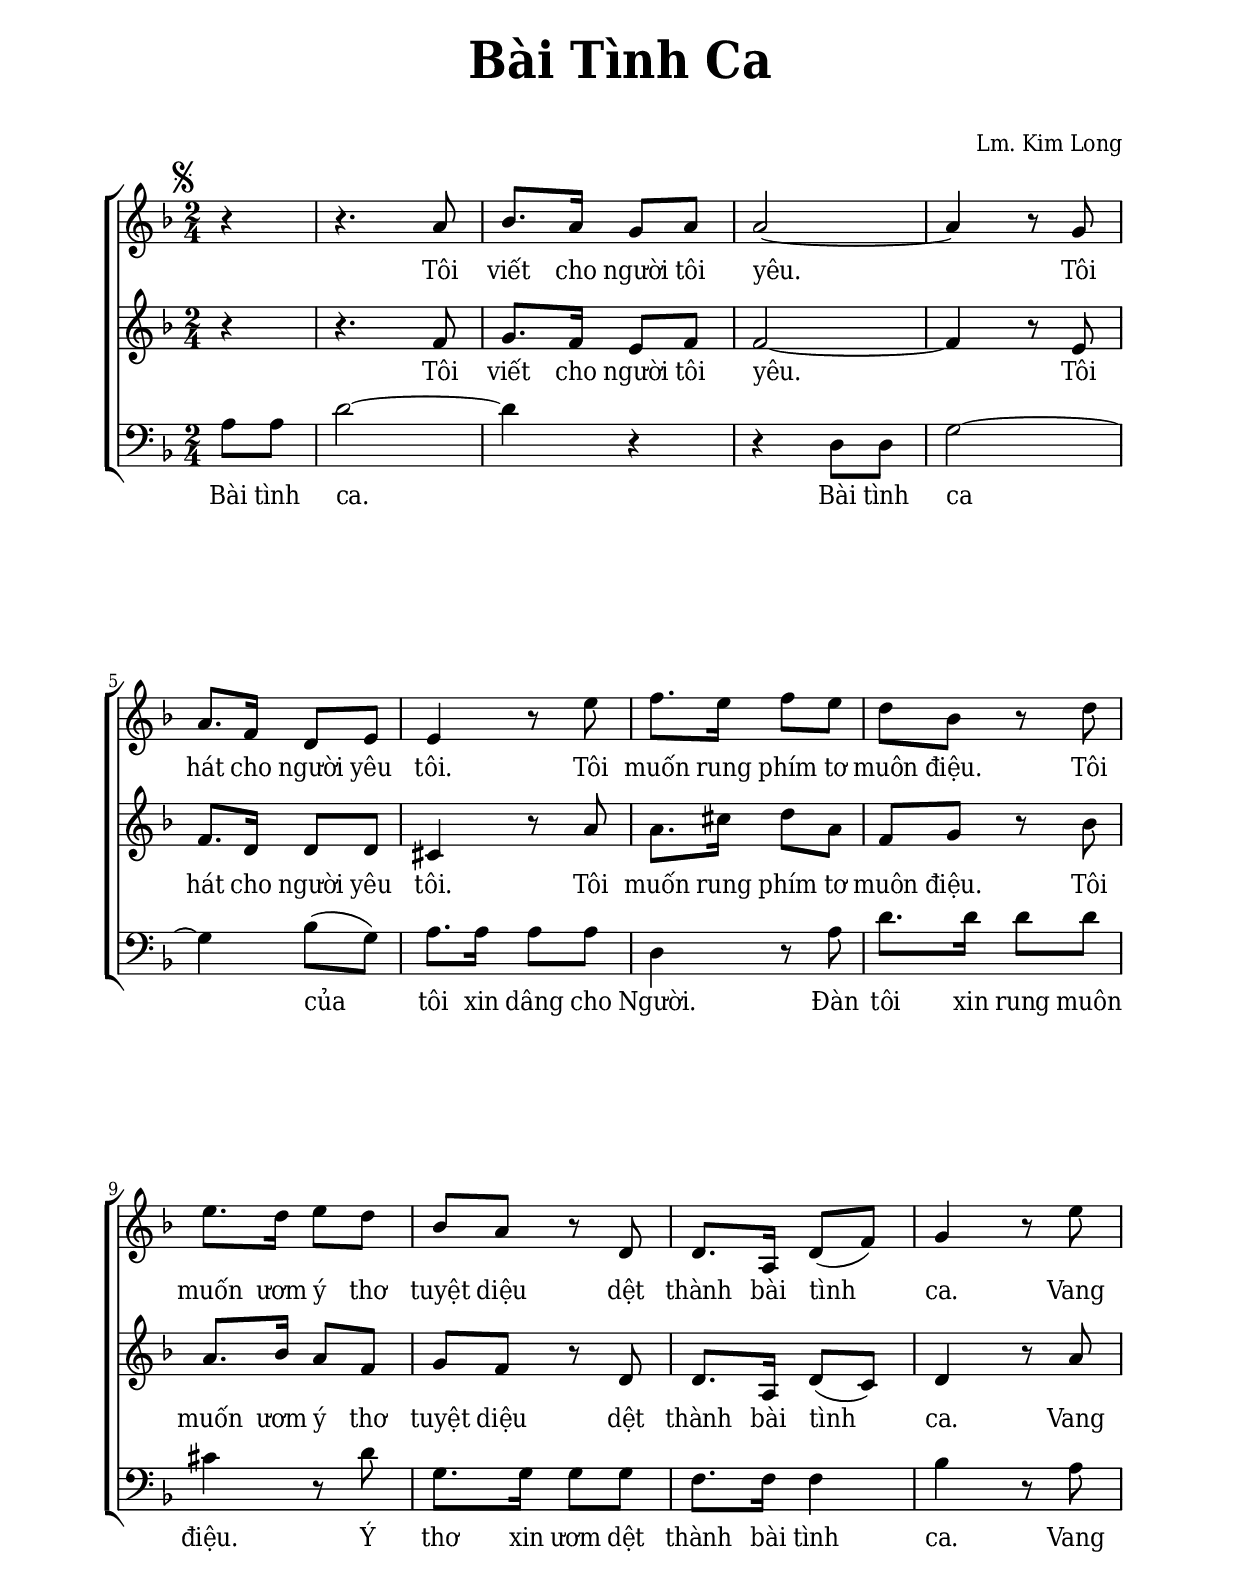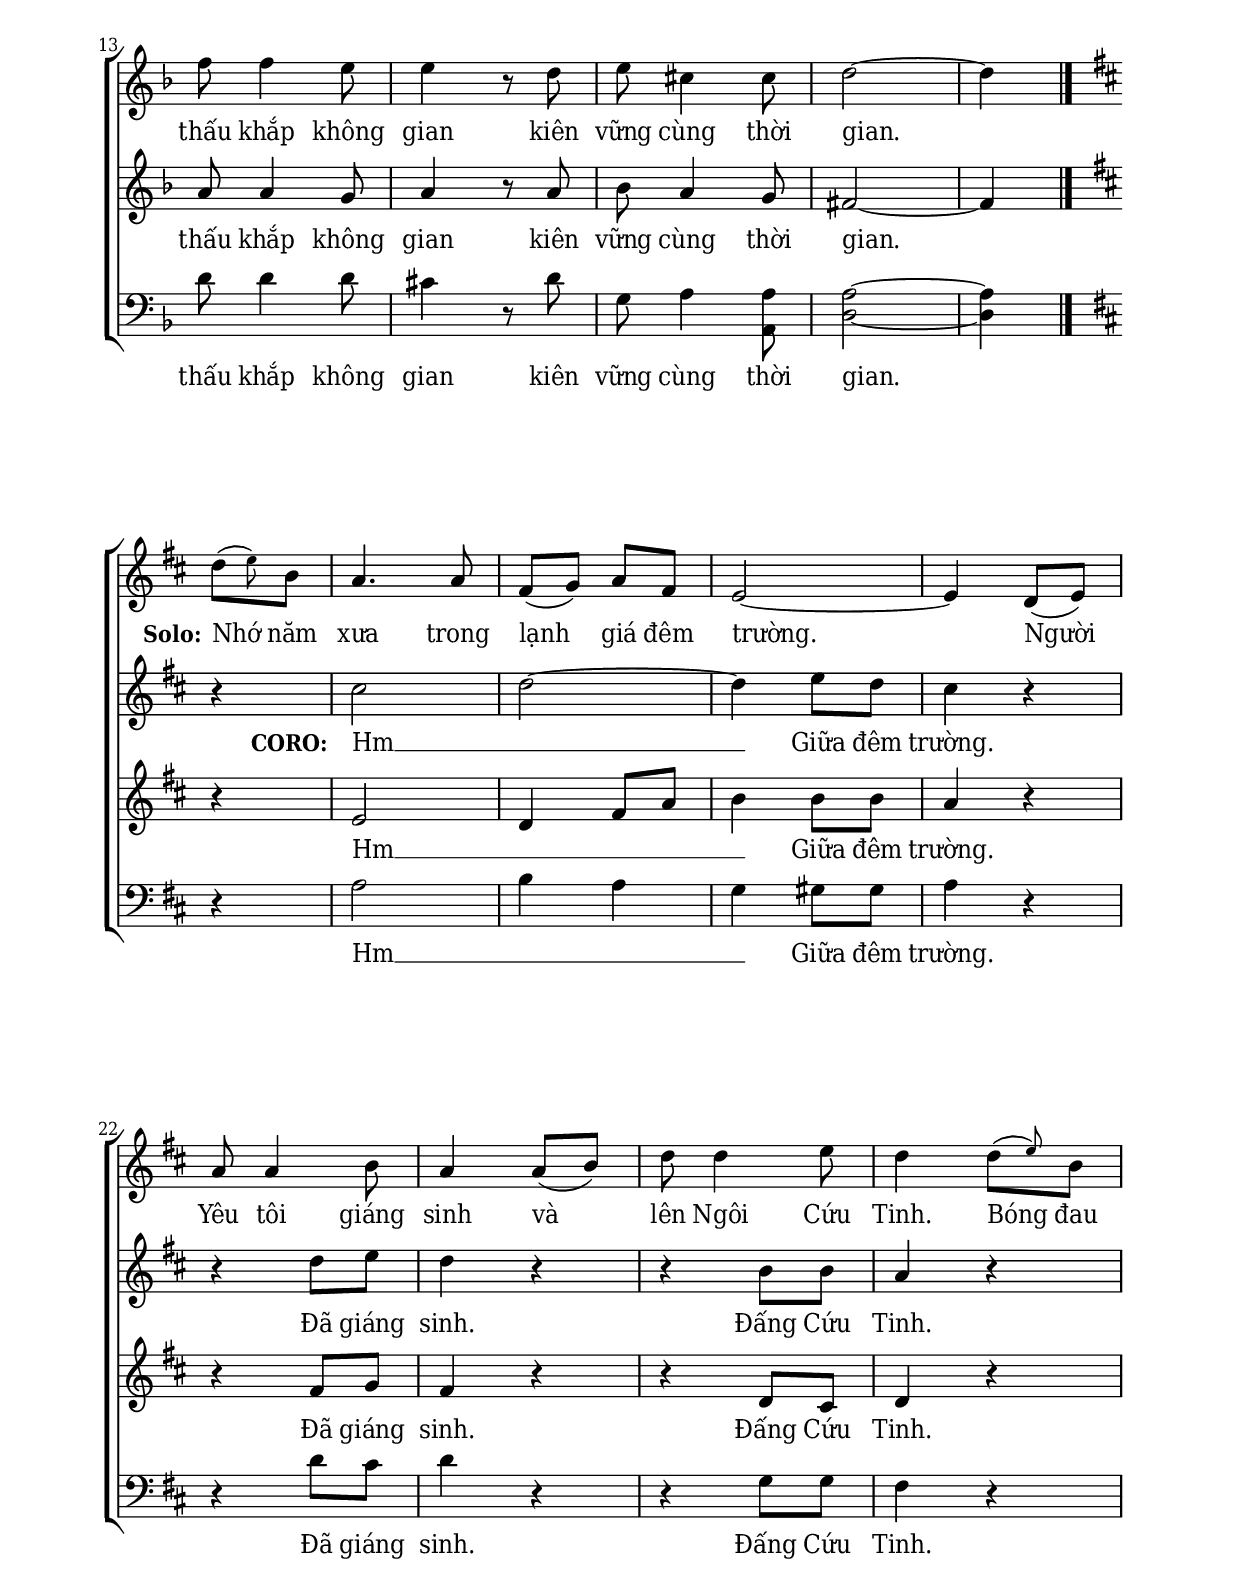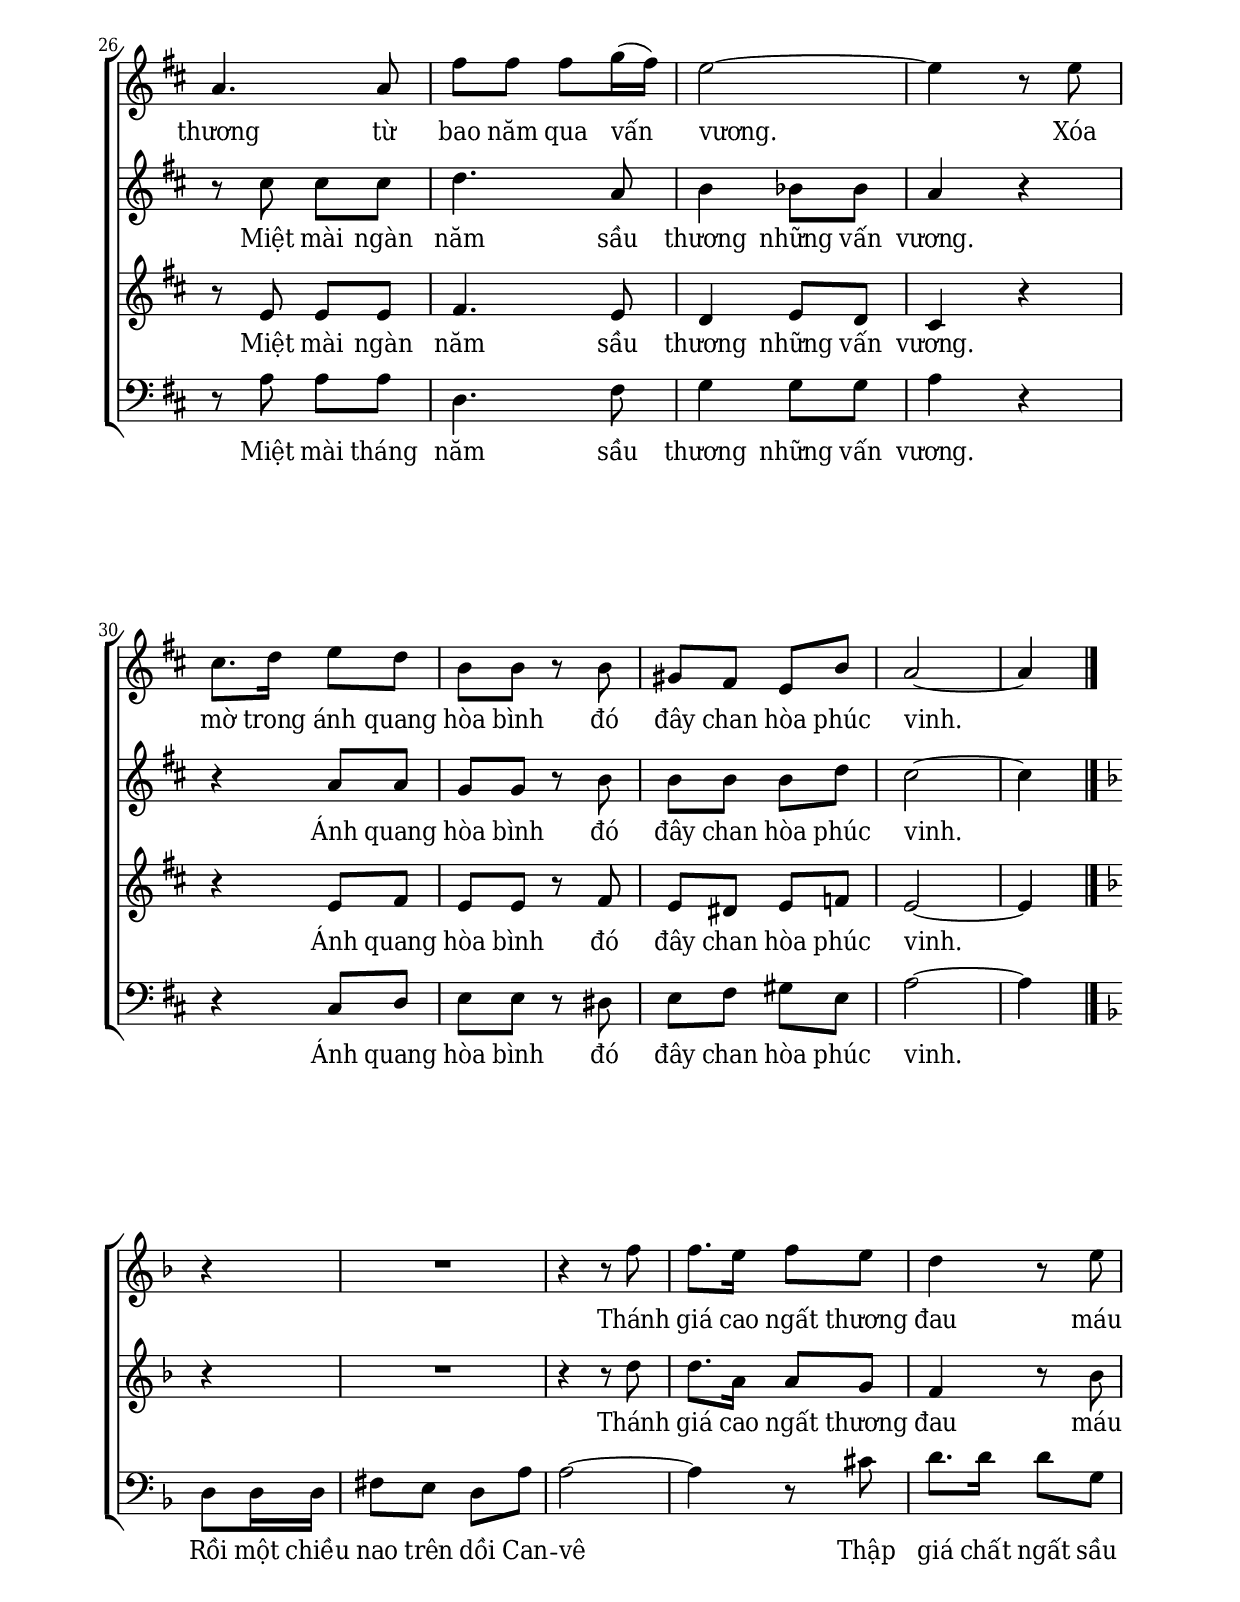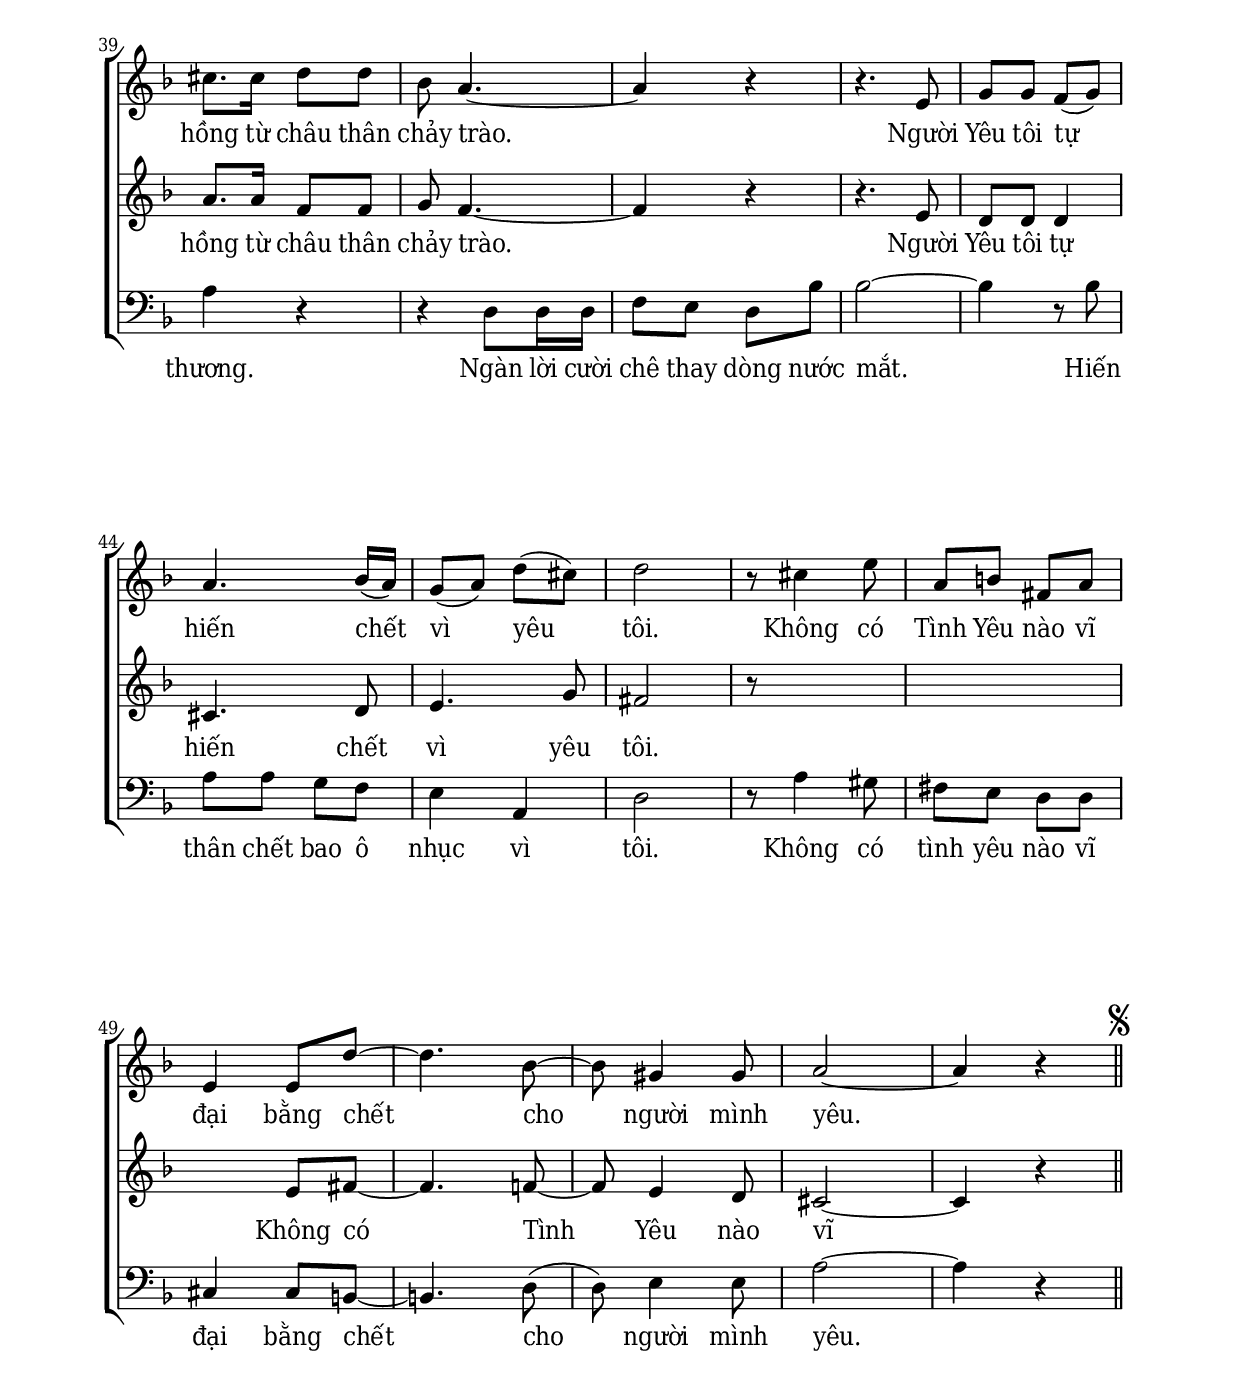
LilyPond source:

% Cài đặt chung\
\version "2.22.1"
\include "english.ly"

\header {
  title = \markup { \fontsize #3 "Bài Tình Ca" }
  composer = " "
  arranger = "Lm. Kim Long"
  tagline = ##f
}

% Nhạc phiên khúc
nhacPhienKhucSopMot = \relative c'' {
  \once \override Score.RehearsalMark.font-size = #0.1
  \mark \markup { \musicglyph #"scripts.segno" }
  \set Staff.printKeyCancellation = ##f
  \partial 4 r4
  r4. a8 |
  bf8. a16 g8 a |
  a2 ~ |
  a4 r8 g |
  a8. f16 d8 e |
  e4 r8 e' |
  f8. e16 f8 e |
  d bf r d |
  e8. d16 e8 d |
  bf a r d, |
  d8. a16 d8 (f) |
  g4 r8 e' |
  f f4 e8 |
  e4 r8 d |
  e cs4 cs8 |
  d2 ~ |
  
  d4 \bar "|." \break
  
  \key d \major
  r |
  cs2 |
  d2 ~ |
  d4 e8 d |
  cs4 r |
  r d8 e |
  d4 r |
  r b8 b |
  a4 r |
  r8 cs cs cs |
  d4. a8 |
  b4 bf8 bf |
  a4 r |
  r a8 a |
  g g r b |
  b b b d |
  cs2 ~ |
  cs4 \bar "|." \break
  
  \key f \major
  r4 |
  R2
  r4 r8 f8 |
  f8. e16 f8 e |
  d4 r8 e |
  cs8. cs16 d8 d |
  bf a4. ~ |
  a4 r |
  r4. e8 |
  g g f (g) |
  a4. bf16 (a) |
  g8 (a) d (cs) |
  d2 |
  r8 cs4 e8 |
  a, b! fs a |
  e4 e8 d' ~ |
  d4. bf8 ~ |
  bf gs4 gs8 |
  a2 ~ |
  a4 r \bar "||"
  \once \override Score.RehearsalMark.font-size = #0.1
  \mark \markup { \musicglyph #"scripts.segno" }
}

nhacPhienKhucAltoMot = \relative c' {
  \set Staff.printKeyCancellation = ##f
  \partial 4 r4
  r4. f8 |
  g8. f16 e8 f |
  f2 ~ |
  f4 r8 e |
  f8. d16 d8 d |
  cs4 r8 a' |
  a8. cs16 d8 a |
  f g r bf |
  a8. bf16 a8 f |
  g f r d |
  d8. a16 d8 _(c) |
  d4 r8 a' |
  a a4 g8 |
  a4 r8 a |
  bf a4 g8 |
  fs2 ~ |
  fs4
  
  \key d \major
  r |
  e2 |
  d4 fs8 a |
  b4 b8 b |
  a4 r |
  r fs8 g |
  fs4 r |
  r d8 cs |
  d4 r |
  r8 e e e |
  fs4. e8 |
  d4 e8 d |
  cs4 r |
  r e8 fs |
  e e r fs |
  e ds e f! |
  e2 ~ |
  e4
  
  \key f \major
  r4 |
  R2
  r4 r8 d'8 |
  d8. a16 a8 g |
  f4 r8 bf |
  a8. a16 f8 f |
  g f4. ~ |
  f4 r |
  r4. e8 |
  d d d4 |
  cs4. d8 |
  e4. g8 |
  fs2 |
  r8 \skip 4.
  \skip 2
  \skip 4 e8 fs ~ |
  fs4. f!8 ~ |
  f e4 d8 |
  cs2 ~ |
  cs4 r
}

nhacPhienKhucBasMot = \relative c' {
  \set Staff.printKeyCancellation = ##f
  \partial 4 a8 a |
  d2 ~ |
  d4 r |
  r d,8 d |
  g2 ~ |
  g4 bf8 (g) |
  a8. a16 a8 a |
  d,4 r8 a' |
  d8. d16 d8 d |
  cs4 r8 d |
  g,8. g16 g8 g |
  f8. f16 f4 |
  bf r8 a |
  d d4 d8 |
  cs4 r8 d |
  g, a4 <a a,>8 |
  <a d,>2 ~ |
  <a d,>4
  
  \key d \major
  r4 |
  a2 |
  b4 a |
  g gs8 gs |
  a4 r |
  r d8 cs |
  d4 r |
  r g,8 g |
  fs4 r |
  r8 a a a |
  d,4. fs8 |
  g4 g8 g |
  a4 r |
  r cs,8 d |
  e e r ds |
  e fs gs e |
  a2 ~ |
  a4
  
  \key f \major
  d,8 d16 d |
  fs8 e d a' |
  a2 ~ |
  a4 r8 cs |
  d8. d16 d8 g, |
  a4 r |
  r d,8 d16 d |
  f8 e d bf' |
  bf2 ~ |
  bf4 r8 bf |
  a a g f |
  e4 a, |
  d2 |
  r8 a'4 gs8 |
  fs e d d |
  cs4 cs8 b! ~ |
  b!4. d8 ( |
  d) e4 e8 |
  a2 ~ |
  a4 r
}

nhacPhienKhucSolo = \relative c'' {
  \key f \major
  r4
  R2*16
  r4
  
  \key d \major
  \afterGrace d8 ({\once \stemDown e8)} b |
  a4. a8 |
  fs8 (g) a fs |
  e2 ~ |
  e4 d8 (e) |
  a8 a4 b8 |
  a4 a8 (b) |
  d8 d4 e8 |
  d4 \afterGrace d8 ({e)} b |
  a4. a8 |
  fs' fs fs g16 (fs) |
  e2 ~ |
  e4 r8 e |
  cs8. d16 e8 d |
  b b r b |
  gs fs e b' |
  a2 ~ |
  a4
}

% Lời phiên khúc
loiPhienKhucSopMot = \lyrics {
  Tôi viết cho người tôi yêu.
  Tôi hát cho người yêu tôi.
  Tôi muốn rung phím tơ muôn điệu.
  Tôi muốn ươm ý thơ tuyệt diệu dệt thành bài tình ca.
  Vang thấu khắp không gian
  kiên vững cùng thời gian.
  
  \set stanza = "CORO:"
  Hm __ _ Giữa đêm trường.
  Đã giáng sinh.
  Đấng Cứu Tinh.
  Miệt mài ngàn năm
  sầu thương những vấn vương.
  Ánh quang hòa bình
  đó đây chan hòa phúc vinh.
  
  Thánh giá cao ngất thương đau
  máu hồng từ châu thân chảy trào.
  Người Yêu tôi tự hiến
  chết vì yêu tôi.
  Không có Tình Yêu nào vĩ đại bằng chết cho người mình yêu.
}

loiPhienKhucAltoMot = \lyrics {
  Tôi viết cho người tôi yêu.
  Tôi hát cho người yêu tôi.
  Tôi muốn rung phím tơ muôn điệu.
  Tôi muốn ươm ý thơ tuyệt diệu dệt thành bài tình ca.
  Vang thấu khắp không gian
  kiên vững cùng thời gian.
  
  Hm __ _ _ _ _ Giữa đêm trường.
  Đã giáng sinh.
  Đấng Cứu Tinh.
  Miệt mài ngàn năm
  sầu thương những vấn vương.
  Ánh quang hòa bình
  đó đây chan hòa phúc vinh.
  
  Thánh giá cao ngất thương đau
  máu hồng từ châu thân chảy trào.
  Người Yêu tôi tự hiến
  chết vì yêu tôi.
  Không có Tình Yêu nào vĩ đại bằng chết cho người mình yêu.
}

loiPhienKhucBasMot = \lyrics {
  Bài tình ca.
  Bài tình ca của tôi xin dâng cho Người.
  Đàn tôi xin rung muôn điệu.
  Ý thơ xin ươm dệt thành bài tình ca.
  Vang thấu khắp không gian
  kiên vững cùng thời gian.
  
  Hm __ _ _ _ Giữa đêm trường.
  Đã giáng sinh.
  Đấng Cứu Tinh.
  Miệt mài tháng năm
  sầu thương những vấn vương.
  Ánh quang hòa bình
  đó đây chan hòa phúc vinh.
  Rồi một chiều nao trên dồi Can -- vê
  Thập giá chất ngất sầu thương.
  Ngàn lời cười chê thay dòng nước mắt.
  Hiến thân chết bao ô nhục vì tôi.
  Không có tình yêu nào vĩ đại bằng chết cho người mình yêu.
}

loiPhienKhucSolo = \lyrics {
  \set stanza = "Solo:"
  Nhớ năm xưa trong lạnh giá đêm trường.
  Người Yêu tôi giáng sinh và lên Ngôi Cứu Tinh.
  Bóng đau thương từ bao năm qua vấn vương.
  Xóa mờ trong ánh quang hòa bình
  đó đây chan hòa phúc vinh.
  Thánh
}


% Dàn trang
\paper {
  #(set-paper-size "a4")
  top-margin = 15\mm
  bottom-margin = 20\mm
  left-margin = 20\mm
  right-margin = 20\mm
  indent = #0
  #(define fonts
	 (make-pango-font-tree "Deja Vu Serif Condensed"
	 		       "Deja Vu Serif Condensed"
			       "Deja Vu Serif Condensed"
			       (/ 20 20)))
  print-page-number = ##f
  %page-count = 3
}

TongNhip = {
  \key f \major \time 2/4
  \set Timing.beamExceptions = #'()
  \set Timing.baseMoment = #(ly:make-moment 1/4)
}

% Đổi kích thước nốt cho bè phụ
notBePhu =
#(define-music-function (font-size music) (number? ly:music?)
   (for-some-music
     (lambda (m)
       (if (music-is-of-type? m 'rhythmic-event)
           (begin
             (set! (ly:music-property m 'tweaks)
                   (cons `(font-size . ,font-size)
                         (ly:music-property m 'tweaks)))
             #t)
           #f))
     music)
   music)

\score {
  \new ChoirStaff <<
    \new Staff <<
      \new Voice = "solo" {
        \clef treble \TongNhip \nhacPhienKhucSolo
      }
      \new Lyrics \lyricsto solo \loiPhienKhucSolo
    >>
    \new Staff <<
      \new Voice = "beSop" {
        \clef treble \TongNhip \nhacPhienKhucSopMot
      }
      \new Lyrics \lyricsto beSop \loiPhienKhucSopMot
    >>
    \new Staff <<
      \new Voice = "beAlto" {
        \clef treble \TongNhip \nhacPhienKhucAltoMot
      }
      \new Lyrics \lyricsto beAlto \loiPhienKhucAltoMot
    >>
    
    \new Staff <<
      \new Voice = "beBas" {
        \clef bass \TongNhip \nhacPhienKhucBasMot
      }
      \new Lyrics \lyricsto beBas \loiPhienKhucBasMot
    >>
  >>
  \layout {
    \override Lyrics.LyricSpace.minimum-distance = #0.6
    \context {
      \Staff \RemoveEmptyStaves
      \override VerticalAxisGroup.remove-first = ##t
    }
  } 
}

%{
\score {
  \new ChoirStaff <<
    \new Staff \with {
        \consists "Merge_rests_engraver"
        printPartCombineTexts = ##f
      } <<
      \new Voice = "beSop" {
        \clef treble \TongNhip \nhacPhienKhucSopHai
      }
      \new Lyrics \lyricsto beSop \loiPhienKhucSopHai
    >>
    \new Staff   <<
     \new Voice \TongNhip \partCombine 
          \nhacPhienKhucAltoHai
          \notBePhu -2 { \nhacPhienKhucTenorHai }
        \new NullVoice = nhacThamChieuPhienKhucAltoHai \nhacPhienKhucAltoHai
        \new Lyrics \lyricsto nhacThamChieuPhienKhucAltoHai \loiPhienKhucAltoHai
      >>
    \new Staff <<
      \new Voice = "beBass" {
        \clef bass \TongNhip \nhacPhienKhucBasHai
      }
      \new Lyrics \lyricsto beBass \loiPhienKhucBasHai
    >>
  >>
  \layout {
    %\override Lyrics.LyricText.font-size = #+2
    \override Lyrics.LyricSpace.minimum-distance = #0.6
  } 
}

\score {
  \new ChoirStaff <<
    \new Staff = diepKhuc \with {
        \consists "Merge_rests_engraver"
        printPartCombineTexts = ##f
      }
      <<
     \new Voice \TongNhip \partCombine 
          \nhacPhienKhucSopBa
          \notBePhu -2 { \nhacPhienKhucAltoBa }
        \new NullVoice = nhacThamChieuPhienKhucSopBa \nhacPhienKhucSopBa
        \new Lyrics \lyricsto nhacThamChieuPhienKhucSopBa \loiPhienKhucSopBa
      >>
    \new Staff <<
      \new Voice = "beBass" {
        \clef bass \TongNhip \nhacPhienKhucBasBa
      }
      \new Lyrics \lyricsto beBass \loiPhienKhucBasBa
    >>
  >>
  \layout {
    %\override Lyrics.LyricText.font-size = #+2
    \override Lyrics.LyricSpace.minimum-distance = #0.6
  } 
}
%}
